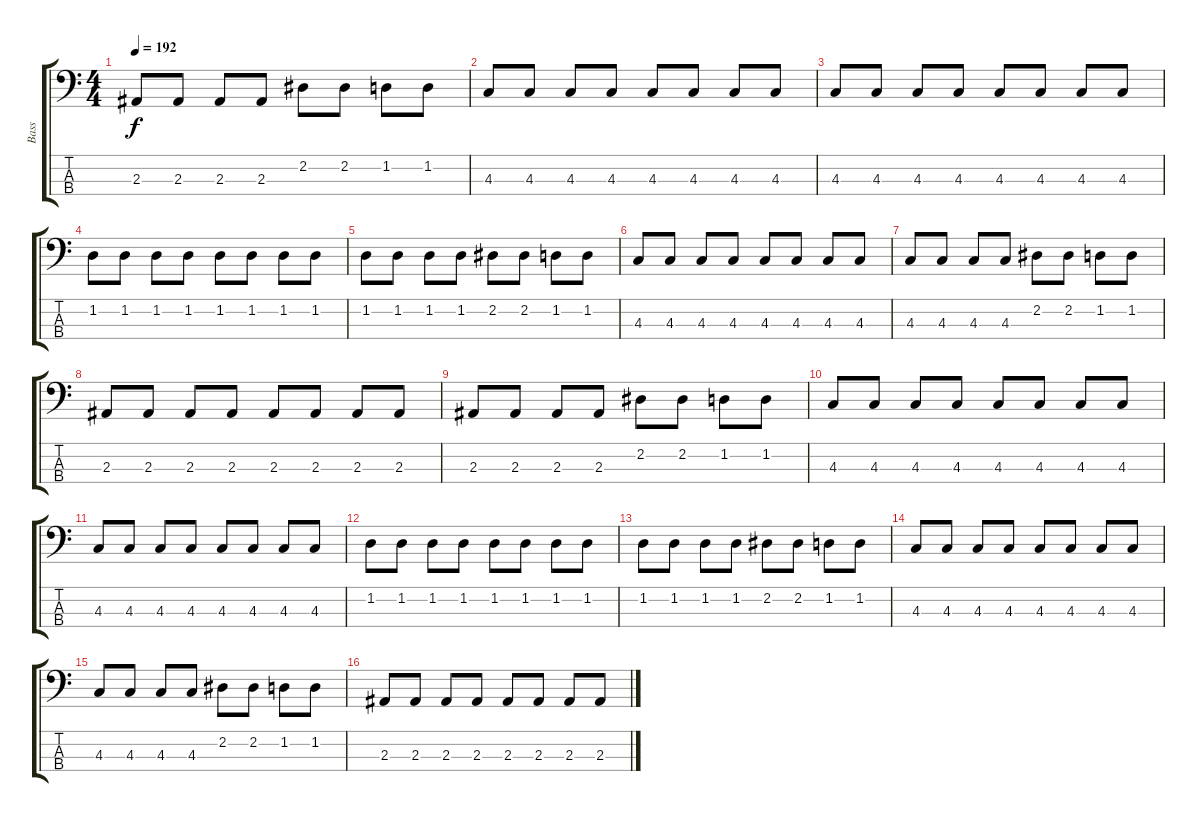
\track ("Bass" "Bass") {instrument electricbassfinger}
\staff {score tabs}
\tuning (Gb2 Db2 Ab1 Eb1) {hide}
\ts (4 4)
\tempo 192
\clef f4
\ks c
2.3.8{dy f} 2.3.8 2.3.8 2.3.8 2.2.8 2.2.8 1.2.8 1.2.8 |
4.3.8 4.3.8 4.3.8 4.3.8 4.3.8 4.3.8 4.3.8 4.3.8 |
4.3.8 4.3.8 4.3.8 4.3.8 4.3.8 4.3.8 4.3.8 4.3.8 |
1.2.8{volume 16 balance 8} 1.2.8 1.2.8 1.2.8 1.2.8 1.2.8 1.2.8 1.2.8 |
1.2.8 1.2.8 1.2.8 1.2.8 2.2.8 2.2.8 1.2.8 1.2.8 |
4.3.8 4.3.8 4.3.8 4.3.8 4.3.8 4.3.8 4.3.8 4.3.8 |
4.3.8 4.3.8 4.3.8 4.3.8 2.2.8 2.2.8 1.2.8 1.2.8 |
2.3.8 2.3.8 2.3.8 2.3.8 2.3.8 2.3.8 2.3.8 2.3.8 |
2.3.8 2.3.8 2.3.8 2.3.8 2.2.8 2.2.8 1.2.8 1.2.8 |
4.3.8 4.3.8 4.3.8 4.3.8 4.3.8 4.3.8 4.3.8 4.3.8 |
4.3.8 4.3.8 4.3.8 4.3.8 4.3.8 4.3.8 4.3.8 4.3.8 |
1.2.8{volume 16 balance 8} 1.2.8 1.2.8 1.2.8 1.2.8 1.2.8 1.2.8 1.2.8 |
1.2.8 1.2.8 1.2.8 1.2.8 2.2.8 2.2.8 1.2.8 1.2.8 |
4.3.8 4.3.8 4.3.8 4.3.8 4.3.8 4.3.8 4.3.8 4.3.8 |
4.3.8 4.3.8 4.3.8 4.3.8 2.2.8 2.2.8 1.2.8 1.2.8 |
2.3.8 2.3.8 2.3.8 2.3.8 2.3.8 2.3.8 2.3.8 2.3.8
